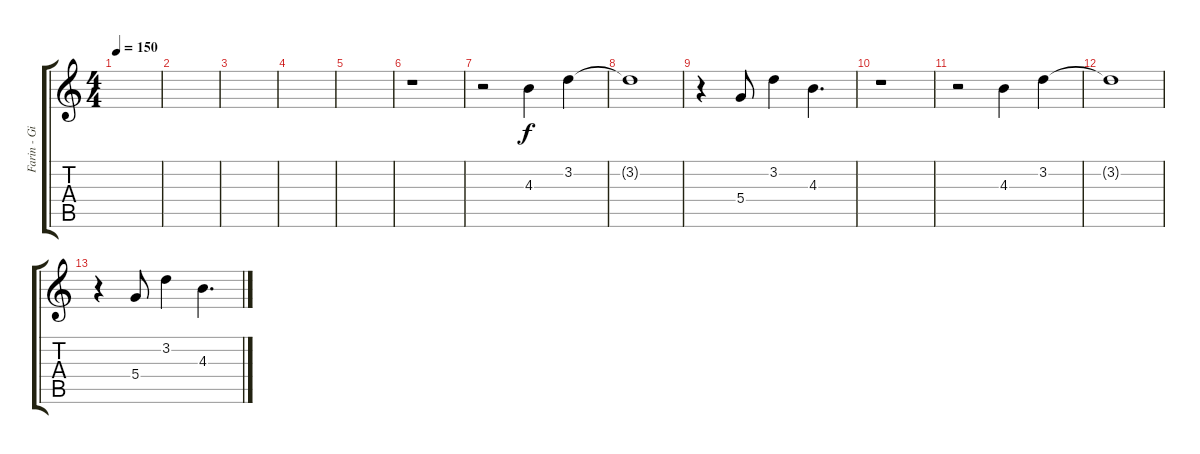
\track ("Farin - Gitarre (Clean)" "Farin - Gi") {instrument electricguitarclean}
\staff {score tabs}
\tuning (E4 B3 G3 D3 A2 E2) {hide}
\ts (4 4)
\tempo 150
\clef g2
\ks c
|
|
|
|
|
r.1 |
r.2 4.3.4 3.2.4 |
3.2{t}.1 |
r.4 5.4.8 3.2.4 4.3.4{d} |
r.1 |
r.2 4.3.4 3.2.4 |
3.2{t}.1 |
r.4 5.4.8 3.2.4 4.3.4{d}
